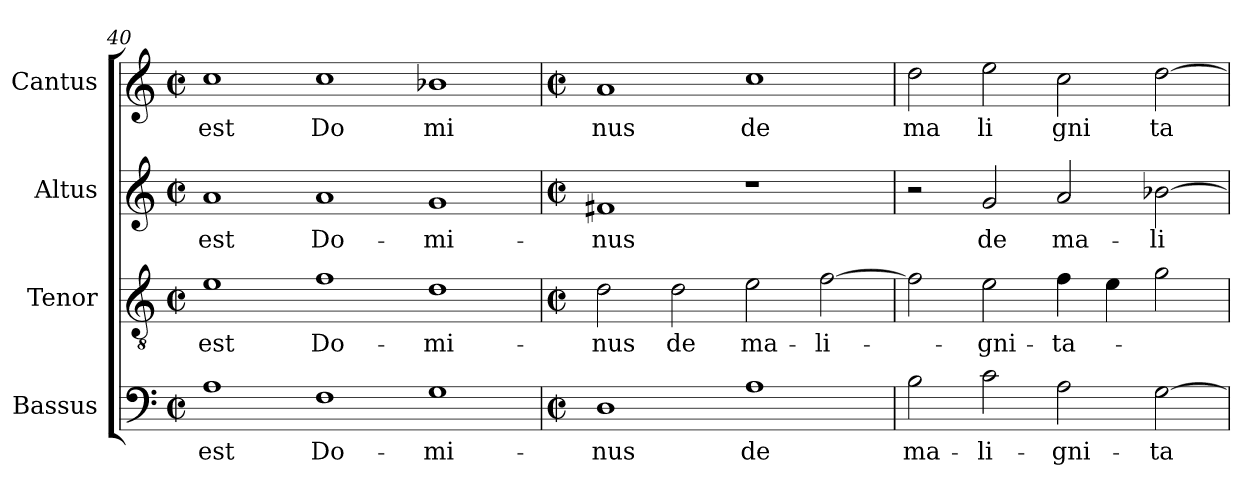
**kern	**text	**kern	**text	**kern	**text	**kern	**text
*part4	*part4	*part3	*part3	*part2	*part2	*part1	*part1
*staff4	*staff4	*staff3	*staff3	*staff2	*staff2	*staff1	*staff1
*I"Bassus	*	*I"Tenor	*	*I"Altus	*	*I"Cantus	*
*clefF4	*	*clefGv2	*	*clefG2	*	*clefG2	*
*M2/2	*	*M2/2	*	*M2/2	*	*M2/2	*
*met(c|)	*	*met(c|)	*	*met(c|)	*	*met(c|)	*
=40	=40	=40	=40	=40	=40	=40	=40
!	!LO:LY:b:cj	!	!LO:LY:b:cj	!	!LO:LY:b:cj	!	!LO:LY:b:cj
1A	est	1e	est	1a	est	1cc	est
!	!LO:LY:b:cj	!	!LO:LY:b:cj	!	!LO:LY:b:cj	!	!LO:LY:b:cj
1F	Do-	1f	Do-	1a	Do-	1cc	Do
!	!LO:LY:b:cj	!	!LO:LY:b:cj	!	!LO:LY:b:cj	!	!LO:LY:b:cj
1G	-mi-	1d	-mi-	1g	-mi-	1b-X	mi
=41	=41	=41	=41	=41	=41	=41	=41
*M2/2	*	*M2/2	*	*M2/2	*	*M2/2	*
*met(c|)	*	*met(c|)	*	*met(c|)	*	*met(c|)	*
!	!LO:LY:b:cj	!	!LO:LY:b:cj	!	!LO:LY:b:cj	!	!LO:LY:b:cj
1D	-nus	2d\	-nus	1f#X	-nus	1a	nus
!	!	!	!LO:LY:b:cj	!	!	!	!
.	.	2d\	de	.	.	.	.
!	!LO:LY:b:cj	!	!LO:LY:b:cj	!	!	!	!LO:LY:b:cj
1A	de	2e\	ma-	1r	.	1cc	de
!	!	!	!LO:LY:b:cj	!	!	!	!
.	.	[>2f\	-li-	.	.	.	.
=42	=42	=42	=42	=42	=42	=42	=42
!	!LO:LY:b:cj	!	!	!	!	!	!LO:LY:b:cj
2B\	ma-	2f\]	.	2r	.	2dd\	ma
!	!LO:LY:b:cj	!	!LO:LY:b:cj	!	!LO:LY:b:cj	!	!LO:LY:b:cj
2c\	-li-	2e\	-gni-	2g/	de	2ee\	li
!	!LO:LY:b:cj	!	!LO:LY:b:cj	!	!LO:LY:b:cj	!	!LO:LY:b:cj
2A\	-gni-	4f\	-ta-	2a/	ma-	2cc\	gni
.	.	4e\	.	.	.	.	.
!	!LO:LY:b:cj	!	!	!	!LO:LY:b:cj	!	!LO:LY:b:cj
[>2G\	-ta-	2g\	.	[>2b-X\	-li-	[>2dd\	ta
=	=	=	=	=	=	=	=
*-	*-	*-	*-	*-	*-	*-	*-
